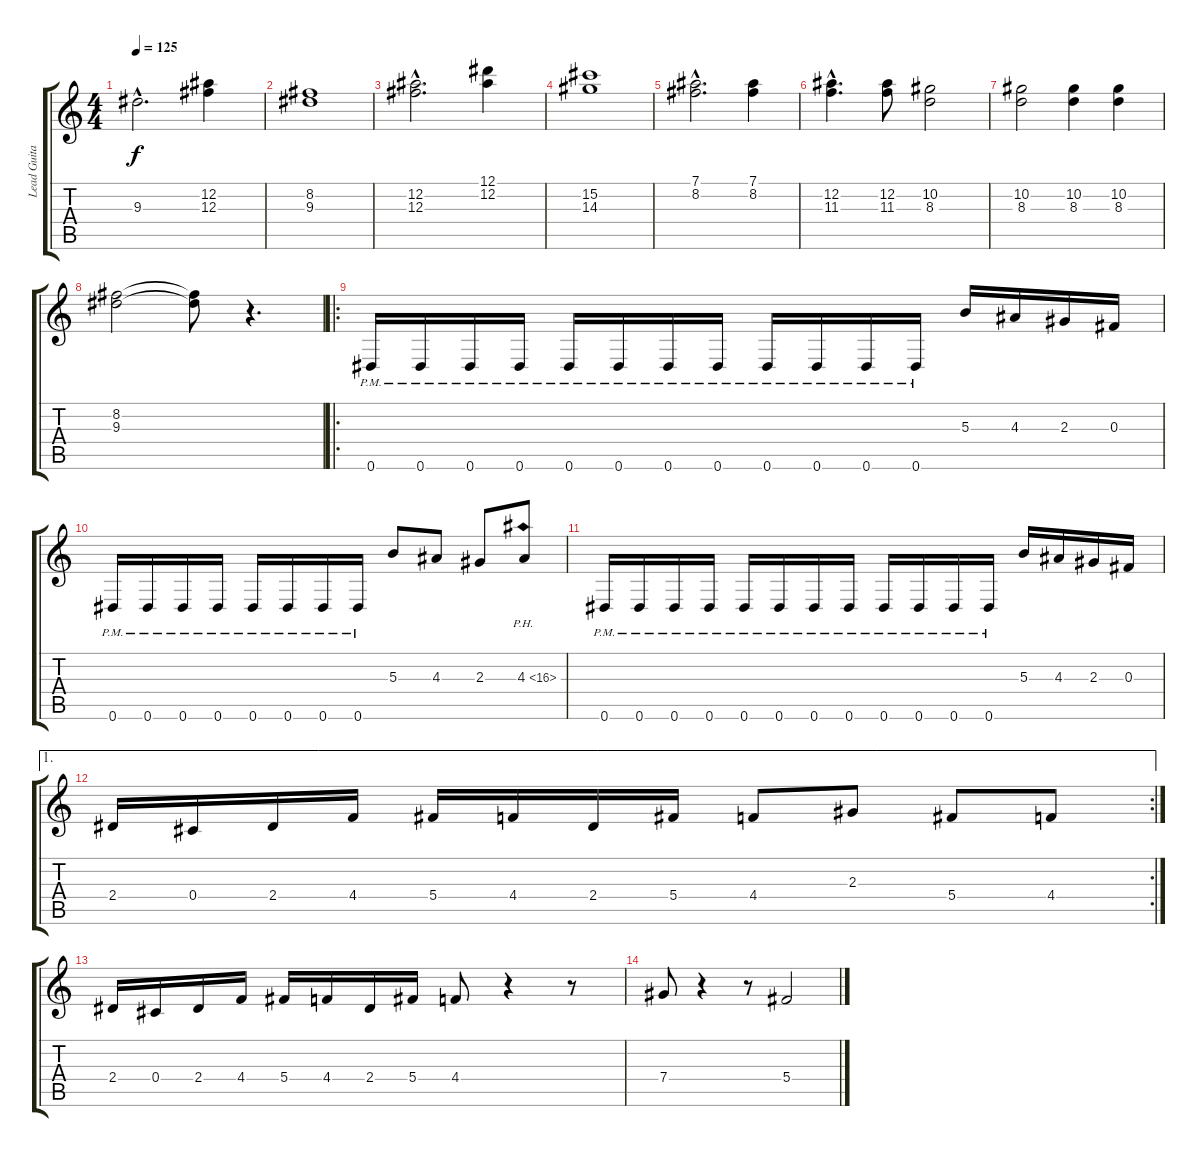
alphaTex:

\track ("Lead Guitar" "Lead Guita") {instrument distortionguitar}
\staff {score tabs}
\tuning (Eb4 Bb3 Gb3 Db3 Ab2 Eb2) {hide}
\ts (4 4)
\tempo 125
\clef g2
\ks c
9.3{hac}.2{d dy f} (12.2 12.3).4 |
(8.2 9.3).1 |
(12.2{hac} 12.3{hac}).2{d} (12.1 12.2).4 |
(15.2 14.3).1 |
(7.1{hac} 8.2{hac}).2{d} (7.1 8.2).4 |
(12.2{hac} 11.3{hac}).4{d} (12.2 11.3).8 (10.2 8.3).2 |
(10.2 8.3).2 (10.2 8.3).4 (10.2 8.3).4 |
(8.2 9.3).2 (8.2{t} 9.3{t}).8 r.4{d} |
\ro
0.6{pm}.16 0.6{pm}.16 0.6{pm}.16 0.6{pm}.16 0.6{pm}.16 0.6{pm}.16 0.6{pm}.16 0.6{pm}.16 0.6{pm}.16 0.6{pm}.16 0.6{pm}.16 0.6{pm}.16 5.3.16 4.3.16 2.3.16 0.3.16 |
0.6{pm}.16 0.6{pm}.16 0.6{pm}.16 0.6{pm}.16 0.6{pm}.16 0.6{pm}.16 0.6{pm}.16 0.6{pm}.16 5.3.8 4.3.8 2.3.8 4.3{ph 12}.8 |
0.6{pm}.16 0.6{pm}.16 0.6{pm}.16 0.6{pm}.16 0.6{pm}.16 0.6{pm}.16 0.6{pm}.16 0.6{pm}.16 0.6{pm}.16 0.6{pm}.16 0.6{pm}.16 0.6{pm}.16 5.3.16 4.3.16 2.3.16 0.3.16 |
\ae 1
\rc 2
2.4.16 0.4.16 2.4.16 4.4.16 5.4.16 4.4.16 2.4.16 5.4.16 4.4.8 2.3.8 5.4.8 4.4.8 |
2.4.16 0.4.16 2.4.16 4.4.16 5.4.16 4.4.16 2.4.16 5.4.16 4.4.8 r.4 r.8 |
7.4.8 r.4 r.8 5.4.2
